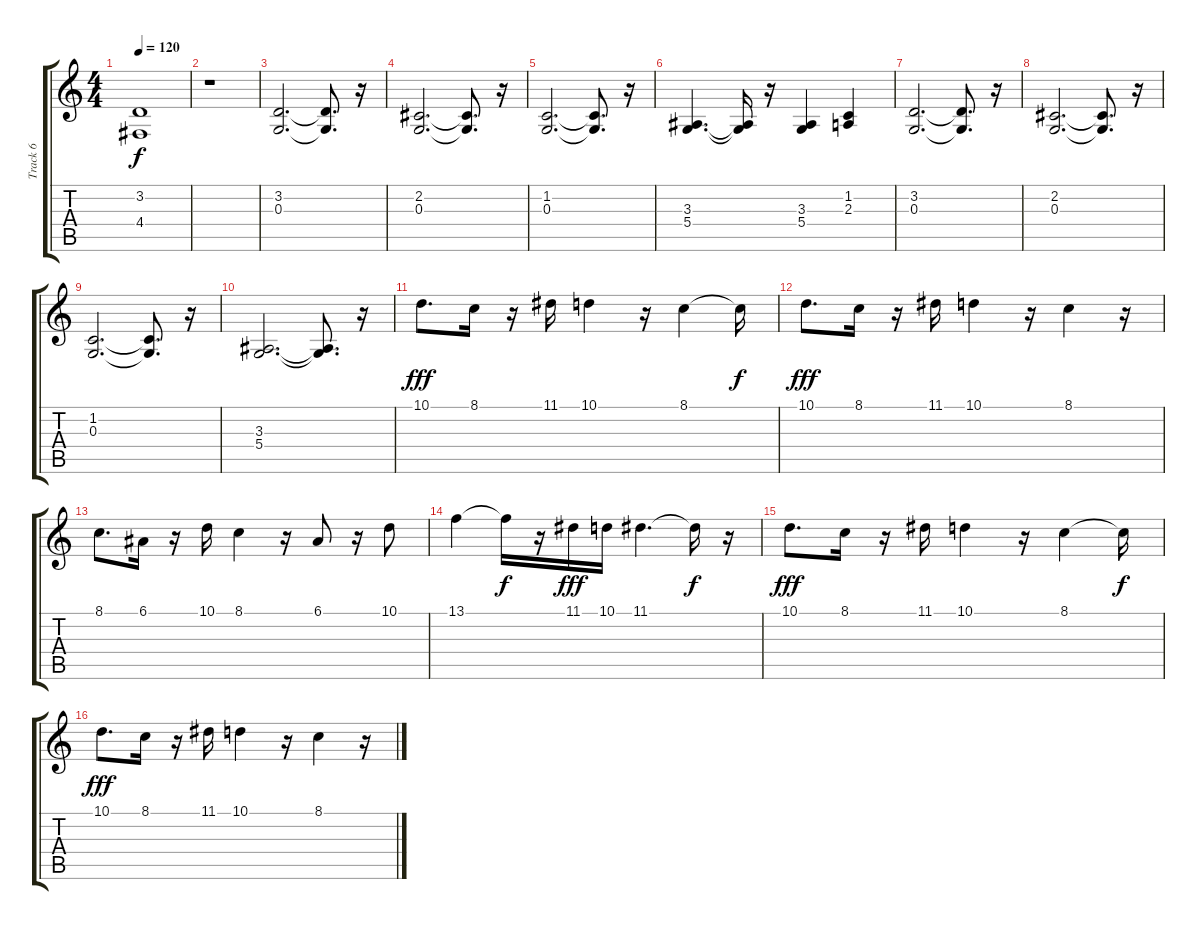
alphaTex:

\track ("Track 6" "Track 6") {instrument frenchhorn}
\staff {score tabs}
\tuning (E4 B3 G3 D3 A2 E2) {hide}
\ts (4 4)
\tempo 120
\clef g2
\ks c
(3.2{t} 4.4{t}).1{dy f} |
r.1 |
(3.2 0.3).2{d} (3.2{t} 0.3{t}).8{d} r.16 |
(2.2 0.3).2{d} (2.2{t} 0.3{t}).8{d} r.16 |
(1.2 0.3).2{d} (1.2{t} 0.3{t}).8{d} r.16 |
(3.3 5.4).4{d} (3.3{t} 5.4{t}).16 r.16 (3.3 5.4).4 (1.2 2.3).4 |
(3.2 0.3).2{d} (3.2{t} 0.3{t}).8{d} r.16 |
(2.2 0.3).2{d} (2.2{t} 0.3{t}).8{d} r.16 |
(1.2 0.3).2{d} (1.2{t} 0.3{t}).8{d} r.16 |
(3.3 5.4).2{d} (3.3{t} 5.4{t}).8{d} r.16 |
10.1.8{d dy fff} 8.1.16 r.16 11.1.16 10.1.4 r.16 8.1.4 8.1{t}.16{dy f} |
10.1.8{d dy fff} 8.1.16 r.16 11.1.16 10.1.4 r.16 8.1.4 r.16 |
8.1.8{d} 6.1.16 r.16 10.1.16 8.1.4 r.16 6.1.8 r.16 10.1.8 |
13.1.4 13.1{t}.16{dy f} r.16 11.1.16{dy fff} 10.1.16 11.1.4{d} 11.1{t}.16{dy f} r.16 |
10.1.8{d dy fff} 8.1.16 r.16 11.1.16 10.1.4 r.16 8.1.4 8.1{t}.16{dy f} |
10.1.8{d dy fff} 8.1.16 r.16 11.1.16 10.1.4 r.16 8.1.4 r.16
